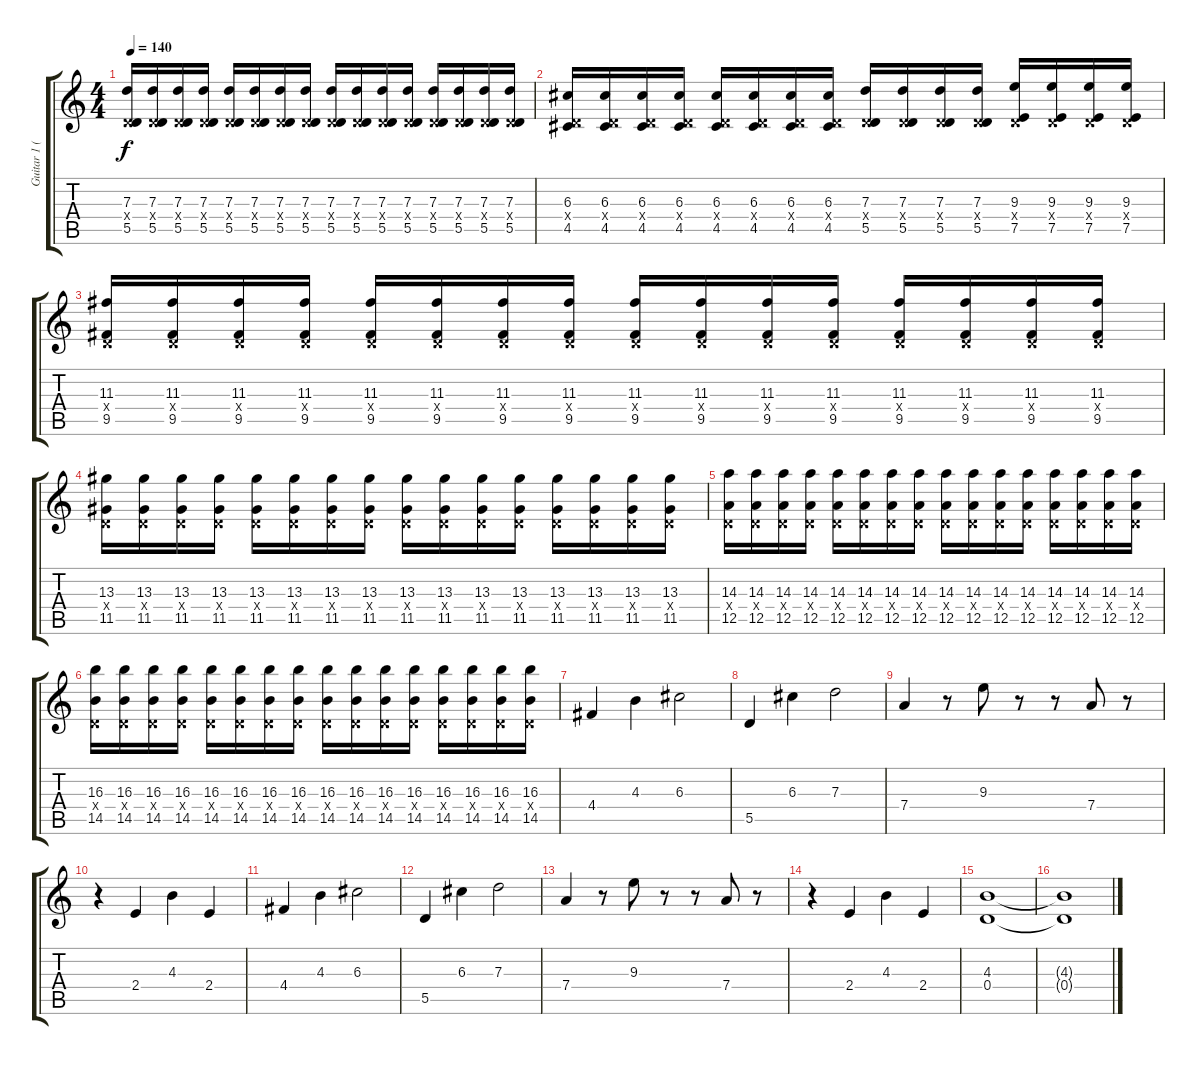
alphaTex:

\track ("Guitar 1 (Overdrived)" "Guitar 1 (") {instrument distortionguitar}
\staff {score tabs}
\tuning (E4 B3 G3 D3 A2 E2) {hide}
\ts (4 4)
\tempo 140
\clef g2
\ks c
(7.3 0.4{x} 5.5).16{dy f} (7.3 0.4{x} 5.5).16 (7.3 0.4{x} 5.5).16 (7.3 0.4{x} 5.5).16 (7.3 0.4{x} 5.5).16 (7.3 0.4{x} 5.5).16 (7.3 0.4{x} 5.5).16 (7.3 0.4{x} 5.5).16 (7.3 0.4{x} 5.5).16 (7.3 0.4{x} 5.5).16 (7.3 0.4{x} 5.5).16 (7.3 0.4{x} 5.5).16 (7.3 0.4{x} 5.5).16 (7.3 0.4{x} 5.5).16 (7.3 0.4{x} 5.5).16 (7.3 0.4{x} 5.5).16 |
(6.3 0.4{x} 4.5).16 (6.3 0.4{x} 4.5).16 (6.3 0.4{x} 4.5).16 (6.3 0.4{x} 4.5).16 (6.3 0.4{x} 4.5).16 (6.3 0.4{x} 4.5).16 (6.3 0.4{x} 4.5).16 (6.3 0.4{x} 4.5).16 (7.3 0.4{x} 5.5).16 (7.3 0.4{x} 5.5).16 (7.3 0.4{x} 5.5).16 (7.3 0.4{x} 5.5).16 (9.3 0.4{x} 7.5).16 (9.3 0.4{x} 7.5).16 (9.3 0.4{x} 7.5).16 (9.3 0.4{x} 7.5).16 |
(11.3 0.4{x} 9.5).16 (11.3 0.4{x} 9.5).16 (11.3 0.4{x} 9.5).16 (11.3 0.4{x} 9.5).16 (11.3 0.4{x} 9.5).16 (11.3 0.4{x} 9.5).16 (11.3 0.4{x} 9.5).16 (11.3 0.4{x} 9.5).16 (11.3 0.4{x} 9.5).16 (11.3 0.4{x} 9.5).16 (11.3 0.4{x} 9.5).16 (11.3 0.4{x} 9.5).16 (11.3 0.4{x} 9.5).16 (11.3 0.4{x} 9.5).16 (11.3 0.4{x} 9.5).16 (11.3 0.4{x} 9.5).16 |
(13.3 0.4{x} 11.5).16 (13.3 0.4{x} 11.5).16 (13.3 0.4{x} 11.5).16 (13.3 0.4{x} 11.5).16 (13.3 0.4{x} 11.5).16 (13.3 0.4{x} 11.5).16 (13.3 0.4{x} 11.5).16 (13.3 0.4{x} 11.5).16 (13.3 0.4{x} 11.5).16 (13.3 0.4{x} 11.5).16 (13.3 0.4{x} 11.5).16 (13.3 0.4{x} 11.5).16 (13.3 0.4{x} 11.5).16 (13.3 0.4{x} 11.5).16 (13.3 0.4{x} 11.5).16 (13.3 0.4{x} 11.5).16 |
(14.3 0.4{x} 12.5).16 (14.3 0.4{x} 12.5).16 (14.3 0.4{x} 12.5).16 (14.3 0.4{x} 12.5).16 (14.3 0.4{x} 12.5).16 (14.3 0.4{x} 12.5).16 (14.3 0.4{x} 12.5).16 (14.3 0.4{x} 12.5).16 (14.3 0.4{x} 12.5).16 (14.3 0.4{x} 12.5).16 (14.3 0.4{x} 12.5).16 (14.3 0.4{x} 12.5).16 (14.3 0.4{x} 12.5).16 (14.3 0.4{x} 12.5).16 (14.3 0.4{x} 12.5).16 (14.3 0.4{x} 12.5).16 |
(16.3 0.4{x} 14.5).16 (16.3 0.4{x} 14.5).16 (16.3 0.4{x} 14.5).16 (16.3 0.4{x} 14.5).16 (16.3 0.4{x} 14.5).16 (16.3 0.4{x} 14.5).16 (16.3 0.4{x} 14.5).16 (16.3 0.4{x} 14.5).16 (16.3 0.4{x} 14.5).16 (16.3 0.4{x} 14.5).16 (16.3 0.4{x} 14.5).16 (16.3 0.4{x} 14.5).16 (16.3 0.4{x} 14.5).16 (16.3 0.4{x} 14.5).16 (16.3 0.4{x} 14.5).16 (16.3 0.4{x} 14.5).16 |
4.4.4 4.3.4 6.3.2 |
5.5.4 6.3.4 7.3.2 |
7.4.4 r.8 9.3.8 r.8 r.8 7.4.8 r.8 |
r.4 2.4.4 4.3.4 2.4.4 |
4.4.4 4.3.4 6.3.2 |
5.5.4 6.3.4 7.3.2 |
7.4.4 r.8 9.3.8 r.8 r.8 7.4.8 r.8 |
r.4 2.4.4 4.3.4 2.4.4 |
(4.3 0.4).1 |
(4.3{t} 0.4{t}).1
